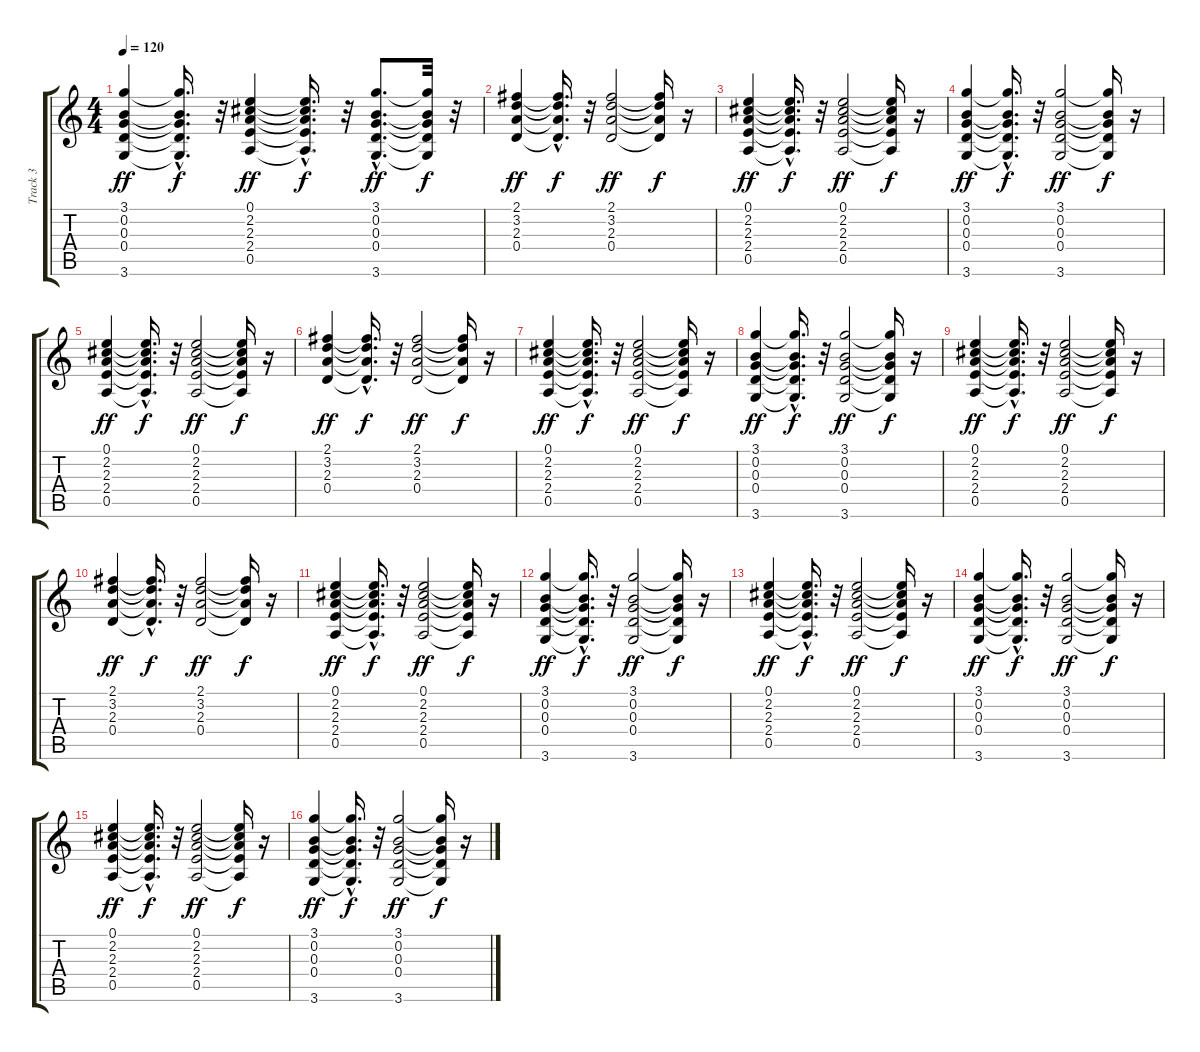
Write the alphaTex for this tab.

\track ("Track 3" "Track 3") {instrument overdrivenguitar}
\staff {score tabs}
\tuning (E4 B3 G3 D3 A2 E2) {hide}
\ts (4 4)
\tempo 120
\clef g2
\ks c
(3.1 0.2 0.3 0.4 3.6).4{dy ff} (3.1{hac t} 0.2{hac t} 0.3{hac t} 0.4{hac t} 3.6{hac t}).16{d dy f} r.32 (0.1 2.2 2.3 2.4 0.5).4{dy ff} (0.1{hac t} 2.2{hac t} 2.3{hac t} 2.4{hac t} 0.5{hac t}).16{d dy f} r.32 (3.1{hac} 0.2{hac} 0.3{hac} 0.4{hac} 3.6{hac}).8{d dy ff} (3.1{t} 0.2{t} 0.3{t} 0.4{t} 3.6{t}).32{dy f} r.32 |
(2.1 3.2 2.3 0.4).4{dy ff} (2.1{hac t} 3.2{hac t} 2.3{hac t} 0.4{hac t}).16{d dy f} r.32 (2.1 3.2 2.3 0.4).2{dy ff} (2.1{t} 3.2{t} 2.3{t} 0.4{t}).16{dy f} r.16 |
(0.1 2.2 2.3 2.4 0.5).4{dy ff} (0.1{hac t} 2.2{hac t} 2.3{hac t} 2.4{hac t} 0.5{hac t}).16{d dy f} r.32 (0.1 2.2 2.3 2.4 0.5).2{dy ff} (0.1{t} 2.2{t} 2.3{t} 2.4{t} 0.5{t}).16{dy f} r.16 |
(3.1 0.2 0.3 0.4 3.6).4{dy ff} (3.1{hac t} 0.2{hac t} 0.3{hac t} 0.4{hac t} 3.6{hac t}).16{d dy f} r.32 (3.1 0.2 0.3 0.4 3.6).2{dy ff} (3.1{t} 0.2{t} 0.3{t} 0.4{t} 3.6{t}).16{dy f} r.16 |
(0.1 2.2 2.3 2.4 0.5).4{dy ff} (0.1{hac t} 2.2{hac t} 2.3{hac t} 2.4{hac t} 0.5{hac t}).16{d dy f} r.32 (0.1 2.2 2.3 2.4 0.5).2{dy ff} (0.1{t} 2.2{t} 2.3{t} 2.4{t} 0.5{t}).16{dy f} r.16 |
(2.1 3.2 2.3 0.4).4{dy ff} (2.1{hac t} 3.2{hac t} 2.3{hac t} 0.4{hac t}).16{d dy f} r.32 (2.1 3.2 2.3 0.4).2{dy ff} (2.1{t} 3.2{t} 2.3{t} 0.4{t}).16{dy f} r.16 |
(0.1 2.2 2.3 2.4 0.5).4{dy ff} (0.1{hac t} 2.2{hac t} 2.3{hac t} 2.4{hac t} 0.5{hac t}).16{d dy f} r.32 (0.1 2.2 2.3 2.4 0.5).2{dy ff} (0.1{t} 2.2{t} 2.3{t} 2.4{t} 0.5{t}).16{dy f} r.16 |
(3.1 0.2 0.3 0.4 3.6).4{dy ff} (3.1{hac t} 0.2{hac t} 0.3{hac t} 0.4{hac t} 3.6{hac t}).16{d dy f} r.32 (3.1 0.2 0.3 0.4 3.6).2{dy ff} (3.1{t} 0.2{t} 0.3{t} 0.4{t} 3.6{t}).16{dy f} r.16 |
(0.1 2.2 2.3 2.4 0.5).4{dy ff} (0.1{hac t} 2.2{hac t} 2.3{hac t} 2.4{hac t} 0.5{hac t}).16{d dy f} r.32 (0.1 2.2 2.3 2.4 0.5).2{dy ff} (0.1{t} 2.2{t} 2.3{t} 2.4{t} 0.5{t}).16{dy f} r.16 |
(2.1 3.2 2.3 0.4).4{dy ff} (2.1{hac t} 3.2{hac t} 2.3{hac t} 0.4{hac t}).16{d dy f} r.32 (2.1 3.2 2.3 0.4).2{dy ff} (2.1{t} 3.2{t} 2.3{t} 0.4{t}).16{dy f} r.16 |
(0.1 2.2 2.3 2.4 0.5).4{dy ff} (0.1{hac t} 2.2{hac t} 2.3{hac t} 2.4{hac t} 0.5{hac t}).16{d dy f} r.32 (0.1 2.2 2.3 2.4 0.5).2{dy ff} (0.1{t} 2.2{t} 2.3{t} 2.4{t} 0.5{t}).16{dy f} r.16 |
(3.1 0.2 0.3 0.4 3.6).4{dy ff} (3.1{hac t} 0.2{hac t} 0.3{hac t} 0.4{hac t} 3.6{hac t}).16{d dy f} r.32 (3.1 0.2 0.3 0.4 3.6).2{dy ff} (3.1{t} 0.2{t} 0.3{t} 0.4{t} 3.6{t}).16{dy f} r.16 |
(0.1 2.2 2.3 2.4 0.5).4{dy ff} (0.1{hac t} 2.2{hac t} 2.3{hac t} 2.4{hac t} 0.5{hac t}).16{d dy f} r.32 (0.1 2.2 2.3 2.4 0.5).2{dy ff} (0.1{t} 2.2{t} 2.3{t} 2.4{t} 0.5{t}).16{dy f} r.16 |
(3.1 0.2 0.3 0.4 3.6).4{dy ff} (3.1{hac t} 0.2{hac t} 0.3{hac t} 0.4{hac t} 3.6{hac t}).16{d dy f} r.32 (3.1 0.2 0.3 0.4 3.6).2{dy ff} (3.1{t} 0.2{t} 0.3{t} 0.4{t} 3.6{t}).16{dy f} r.16 |
(0.1 2.2 2.3 2.4 0.5).4{dy ff} (0.1{hac t} 2.2{hac t} 2.3{hac t} 2.4{hac t} 0.5{hac t}).16{d dy f} r.32 (0.1 2.2 2.3 2.4 0.5).2{dy ff} (0.1{t} 2.2{t} 2.3{t} 2.4{t} 0.5{t}).16{dy f} r.16 |
(3.1 0.2 0.3 0.4 3.6).4{dy ff} (3.1{hac t} 0.2{hac t} 0.3{hac t} 0.4{hac t} 3.6{hac t}).16{d dy f} r.32 (3.1 0.2 0.3 0.4 3.6).2{dy ff} (3.1{t} 0.2{t} 0.3{t} 0.4{t} 3.6{t}).16{dy f} r.16
